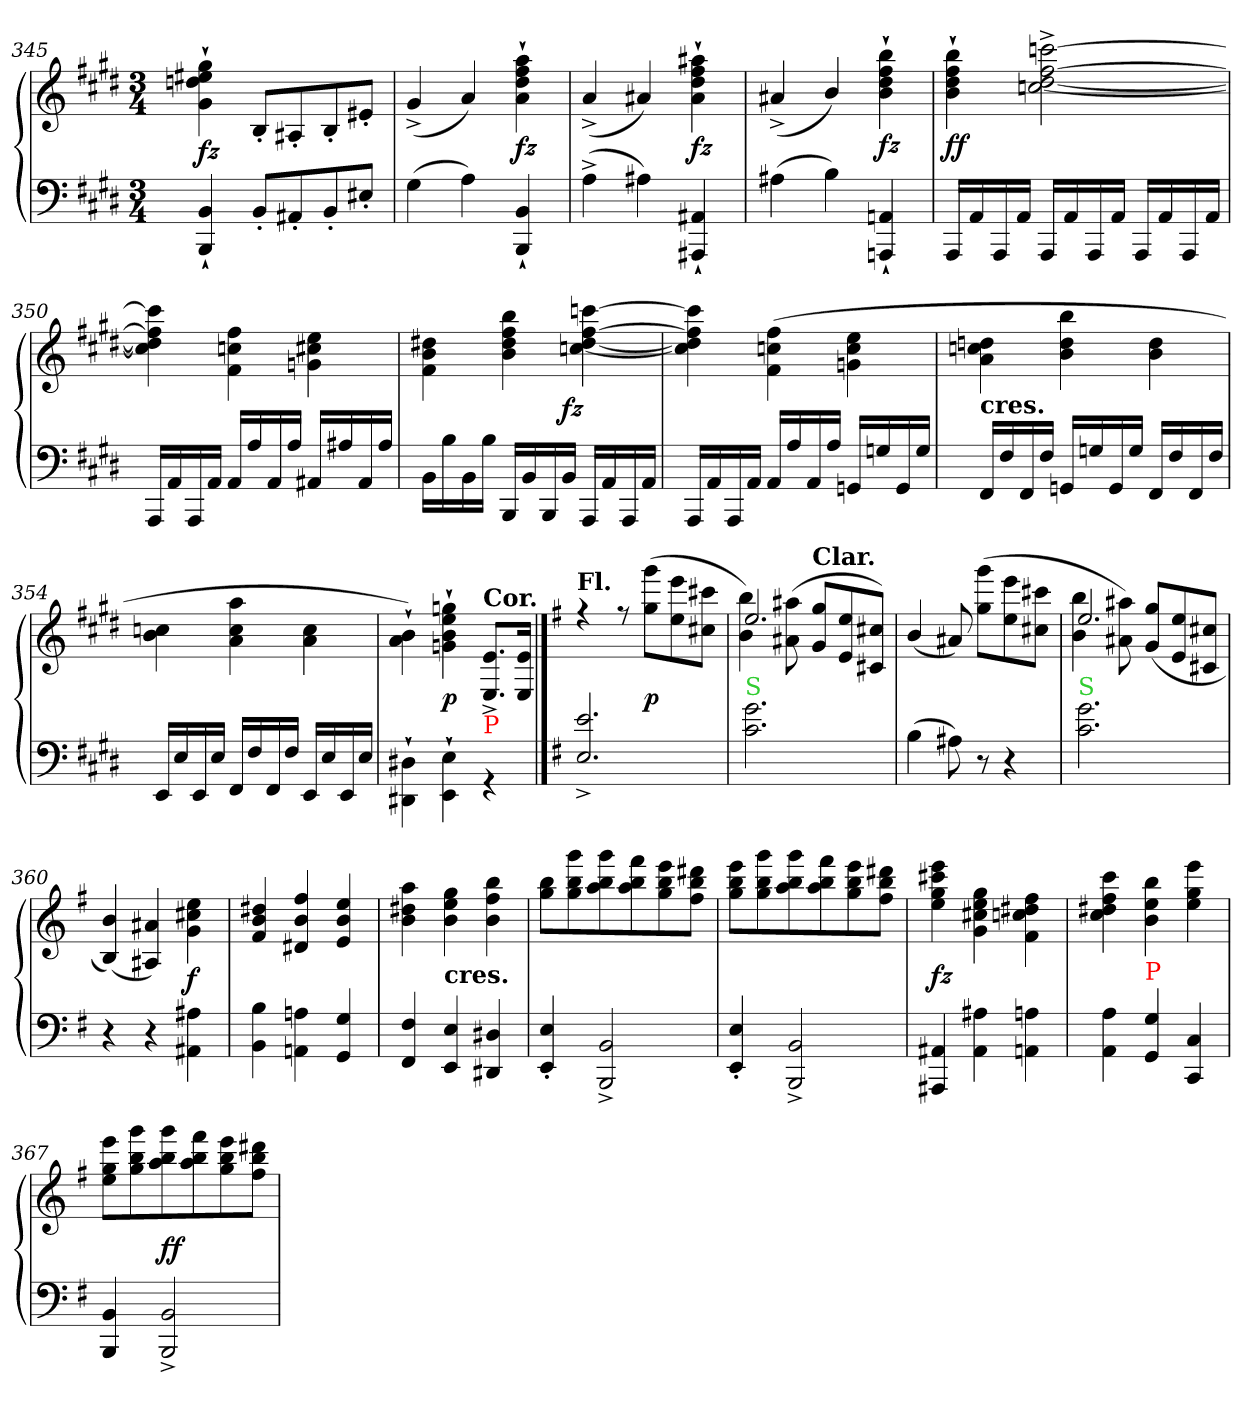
**kern	**kern	**dynam
*part1	*part1	*part1
*staff2	*staff1	*staff1/2
*clefF4	*clefG2	*
*k[f#c#g#d#]	*k[f#c#g#d#]	*
*M3/4	*M3/4	*
=345	=345	=345
4BB!`< 4BBB!`<	4gg#!`> 4ee#X!`> 4ddn!`> 4g#!`>	fz
8BB'!L	8B'!L	.
8AA#X'!	8A#X'!	.
8BB'!	8B'!	.
8E#X'!J	8e#X'!J	.
=346	=346	=346
(>4G#!	(<4g#^>!	.
4A!)	4a!)	.
4BB!`< 4BBB!`<	4aa!`> 4ff#!`> 4dd#!`> 4a!`>	fz
=347	=347	=347
(>4A^<!	(<4a^>!	.
4A#X!)	4a#X!)	.
4AA#X!`< 4AAA#X!`<	4aa#X!`> 4ff#!`> 4dd#!`> 4a#!`>	fz
=348	=348	=348
(>4A#X!	(<4a#X^>!	.
4B!)	4b!/)	.
4AAn!`< 4AAAn!`<	4bb!`> 4ff#!`> 4dd#!`> 4b!`>	fz
=349	=349	=349
16AAA!LL	4bb!`> 4ff#!`> 4dd#!`> 4b!`>	ff
16AA!	.	.
16AAA!	.	.
16AA!JJ	.	.
16AAA!LL	[2cccn!^< [2ff#!^< [2dd#!^< [2ccn!^<	.
16AA!	.	.
16AAA!	.	.
16AA!JJ	.	.
16AAA!LL	.	.
16AA!	.	.
16AAA!	.	.
16AA!JJ	.	.
=350	=350	=350
16AAA!LL	4cccn!] 4ff#!] 4dd#!] 4ccn!]	.
16AA!	.	.
16AAA!	.	.
16AA!JJ	.	.
16AA!/LL	4ff#! 4ccn! 4f#!	.
16A!	.	.
16AA!	.	.
16A!JJ	.	.
16AA#X!/LL	4ee! 4cc#X! 4gn!	.
16A#X!	.	.
16AA#!	.	.
16A#!JJ	.	.
=351	=351	=351
*	*^	*
16BB!\LL	4dd#X!\ 4b!\ 4f#!\	4..ryy	.
16B!\	.	.	.
16BB!\	.	.	.
16B!\JJ	.	.	.
16BBB!LL	4bb! 4ff#! 4dd#! 4b!	.	.
16BB!	.	.	.
16BBB!	.	.	.
16BB!JJ	.	4ryy	fz
16AAA!LL	[4cccn! [4ff#! [4dd#! [4ccn!	.	.
16AA!	.	.	.
16AAA!	.	.	.
16AA!JJ	.	16ryy	.
*	*v	*v	*
=352	=352	=352
16AAA!LL	4cccn!] 4ff#!] 4dd#!] 4ccn!]	.
16AA!	.	.
16AAA!	.	.
16AA!JJ	.	.
16AA!/LL	(>4ff#! 4cc! 4f#!	.
16A!	.	.
16AA!	.	.
16A!JJ	.	.
16GGn!/LL	4ee! 4cc! 4gn!	.
16Gn!	.	.
16GG!	.	.
16G!JJ	.	.
=353	=353	=353
!	!LO:TX:c:B:t=cres.	!
16FF#!/LL	4ddn! 4ccn! 4a!	.
16F#!	.	.
16FF#!	.	.
16F#!JJ	.	.
16GGn!/LL	4bb! 4dd! 4b!	.
16Gn!	.	.
16GG!	.	.
16G!JJ	.	.
16FF#!/LL	4dd! 4b!	.
16F#!	.	.
16FF#!	.	.
16F#!JJ	.	.
=354	=354	=354
16EE!/LL	4ccn! 4b!	.
16E!	.	.
16EE!	.	.
16E!JJ	.	.
16FF#!/LL	4aa! 4cc! 4a!	.
16F#!	.	.
16FF#!	.	.
16F#!JJ	.	.
16EE!/LL	4cc! 4a!	.
16E!	.	.
16EE!	.	.
16E!JJ	.	.
=355	=355	=355
4D#X!`>\ 4DD#X!`>\	4b!`>\ 4a!`>\)	.
4E!`>\ 4EE!`>\	4ggn!`> 4ee!`> 4b!`> 4gn!`>	p
!	!LO:TX:a:B:t=Cor.	!
!	!LO:TX:b:color=red:t=P	!
4rGG	8.e!^>/ 8.E!^>/L	.
.	16e!/ 16E!/Jk	.
==	==	==
*k[f#]	*k[f#]	*
!	!LO:TX:a:B:t=Fl.	!
2.e!^>/ 2.E!^>/	4rff	.
.	8rff	.
.	(>8ggg!\ 8gg!\L	p
.	8eee!\ 8ee!\	.
.	8ccc#X!\ 8cc#X!\J	.
=357	=357	=357
*	*^	*
!LO:TX:a:color=limegreen:t=S	!	!	!
2.g!\ 2.c!\	2.ee!	4bb! 4b!)	.
.	.	(<8aa#X! 8a#X!	.
!	!	!LO:TX:a:B:t=Clar.	!
.	.	8gg!/ 8g!/L	.
.	.	8ee! 8e!	.
.	.	8cc#X! 8c#X!J)	.
*	*v	*v	*
=358	=358	=358
(>4B!	(<4b!/	.
8A#X!)	8a#X!/)	.
8r	(>8ggg!\ 8gg!\L	.
4r	8eee!\ 8ee!\	.
.	8ccc#X!\ 8cc#X!\J	.
=359	=359	=359
*	*^	*
!LO:TX:a:color=limegreen:t=S	!	!	!
2.g!\ 2.c!\	2.ee!	4bb! 4b!	.
.	.	8aa#X! 8a#X!)	.
.	.	(<8gg!/ 8g!/L	.
.	.	8ee! 8e!	.
.	.	8cc#X! 8c#X!J	.
*	*v	*v	*
=360	=360	=360
4r	(<4b! 4B!)	.
4r	4a#X! 4A#X!)	.
4A#X! 4AA#X!	4ee! 4cc#X! 4g!	f
=361	=361	=361
4B!\ 4BB!\	4dd#X!/ 4b!/ 4f#!/	.
4An!\ 4AAn!\	4ff#!/ 4b!/ 4d#X!/	.
4G!/ 4GG!/	4ee!/ 4b!/ 4e!/	.
=362	=362	=362
4F#! 4FF#!	4aa! 4dd#X! 4b!	.
!	!LO:TX:c:B:t=cres.	!
4E! 4EE!	4gg! 4ee! 4b!	.
4D#X! 4DD#X!	4bb! 4ff#! 4b!	.
=363	=363	=363
4E!' 4EE!'	8bb!\ 8gg!\L	.
.	8ggg!\ 8bb!\ 8gg!\	.
2BB!^> 2BBB!^>	8ggg!\ 8bb!\ 8aa!\	.
.	8fff#!\ 8bb!\ 8aa!\	.
.	8eee!\ 8bb!\ 8gg!\	.
.	8ddd#X!\ 8bb!\ 8ff#!\J	.
=364	=364	=364
4E!' 4EE!'	8eee!\ 8bb!\ 8gg!\L	.
.	8ggg!\ 8bb!\ 8gg!\	.
2BB!^> 2BBB!^>	8ggg!\ 8bb!\ 8aa!\	.
.	8fff#!\ 8bb!\ 8aa!\	.
.	8eee!\ 8bb!\ 8gg!\	.
.	8ddd#X!\ 8bb!\ 8ff#!\J	.
=365	=365	=365
4AA#X! 4AAA#X!	4eee!\ 4ccc#X!\ 4gg!\ 4ee!\	fz
4A#X! 4AA#!	4gg! 4ee! 4cc#X! 4g!	.
4An! 4AAn!	4ff#! 4dd#X! 4ccn! 4f#!	.
=366	=366	=366
4A!\ 4AA!\	4ccc! 4ff#! 4dd#X! 4cc!	.
!LO:TX:a:color=red:t=P	!	!
4G!/ 4GG!/	4bb! 4ee! 4b!	.
4C!/ 4CC!/	4eee! 4gg! 4ee!	.
=367	=367	=367
4BB!/ 4BBB!/	8eee!\ 8gg!\ 8ee!\L	.
.	8ggg!\ 8bb!\ 8gg!\	.
2BB!^>/ 2BBB!^>/	8ggg!\ 8bb!\ 8aa!\	ff
.	8fff#!\ 8bb!\ 8aa!\	.
.	8eee!\ 8bb!\ 8gg!\	.
.	8ddd#X!\ 8bb!\ 8ff#!\J	.
=	=	=
*-	*-	*-
